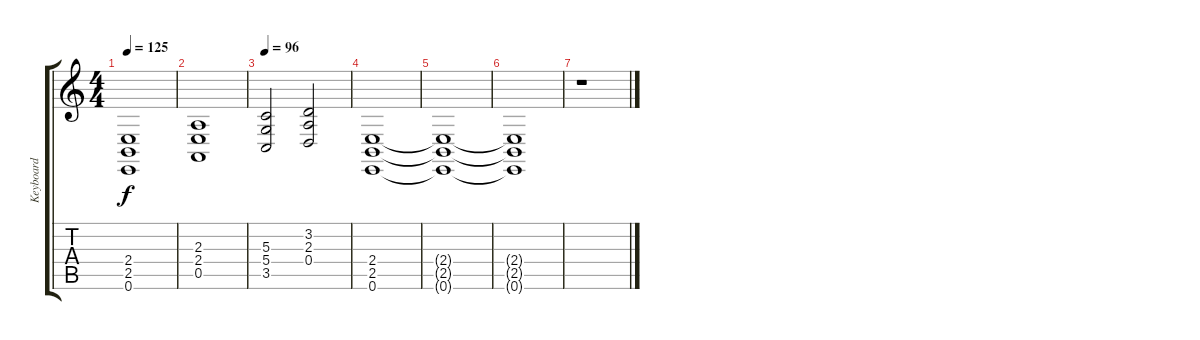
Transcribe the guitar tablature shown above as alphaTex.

\track ("Keyboard" "Keyboard") {instrument synthstrings1}
\staff {score tabs}
\tuning (E4 B3 G3 D3 A2 E2) {hide}
\ts (4 4)
\tempo 125
\clef g2
\ks c
(2.4{t} 2.5{t} 0.6{t}).1{dy f} |
(2.3 2.4 0.5).1 |
\tempo 96
(5.3 5.4 3.5).2 (3.2 2.3 0.4).2 |
(2.4 2.5 0.6).1 |
(2.4{t} 2.5{t} 0.6{t}).1 |
(2.4{t} 2.5{t} 0.6{t}).1 |
r.1
